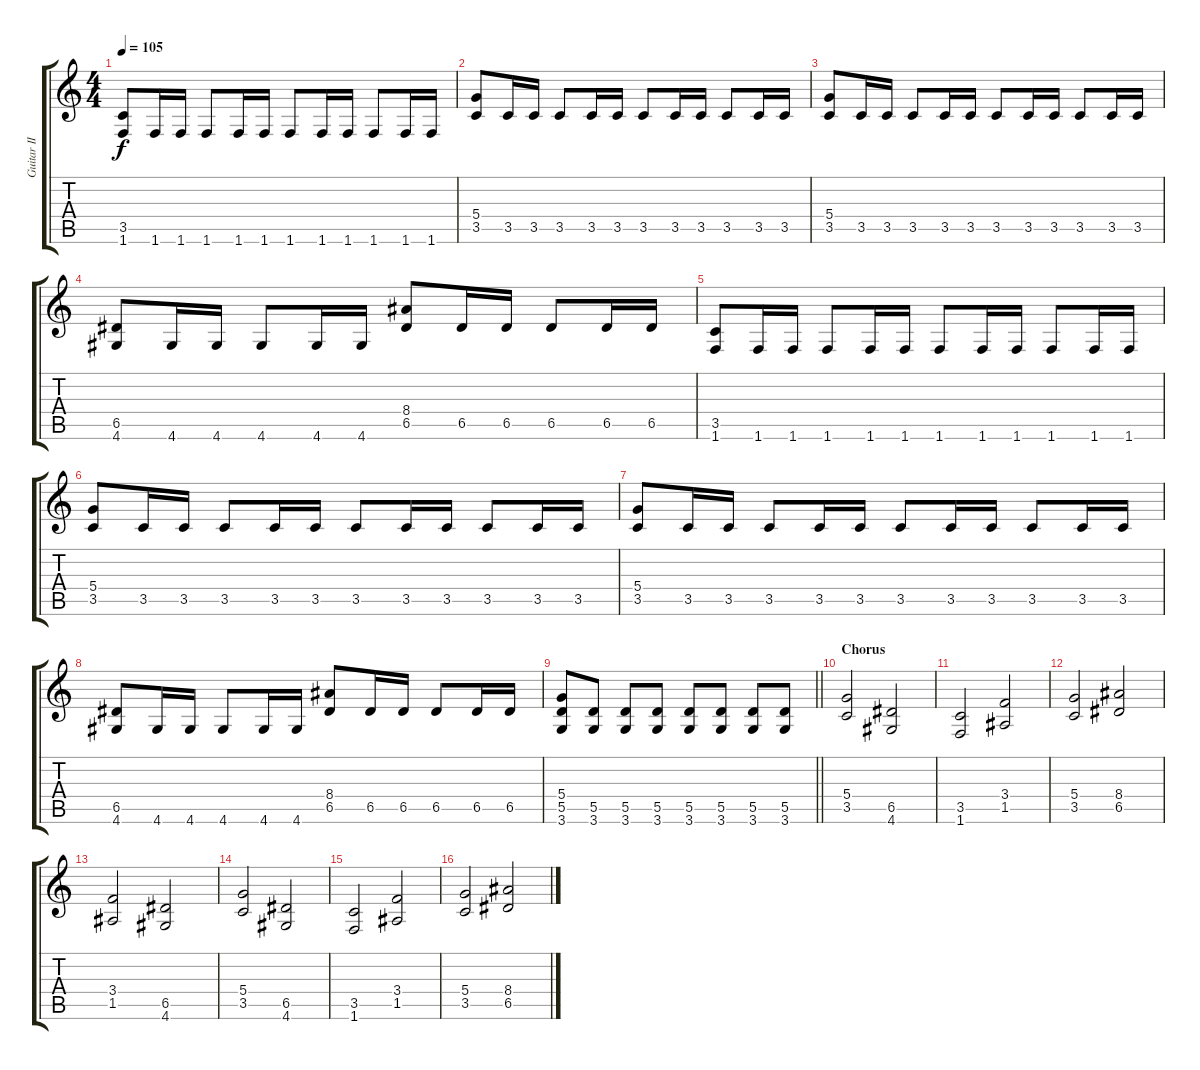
\track ("Guitar II" "Guitar II") {instrument acousticguitarsteel}
\staff {score tabs}
\tuning (E4 B3 G3 D3 A2 E2) {hide}
\ts (4 4)
\tempo 105
\clef g2
\ks c
(3.5 1.6).8{dy f} 1.6.16 1.6.16 1.6.8 1.6.16 1.6.16 1.6.8 1.6.16 1.6.16 1.6.8 1.6.16 1.6.16 |
(5.4 3.5).8 3.5.16 3.5.16 3.5.8 3.5.16 3.5.16 3.5.8 3.5.16 3.5.16 3.5.8 3.5.16 3.5.16 |
(5.4 3.5).8 3.5.16 3.5.16 3.5.8 3.5.16 3.5.16 3.5.8 3.5.16 3.5.16 3.5.8 3.5.16 3.5.16 |
(6.5 4.6).8 4.6.16 4.6.16 4.6.8 4.6.16 4.6.16 (8.4 6.5).8 6.5.16 6.5.16 6.5.8 6.5.16 6.5.16 |
(3.5 1.6).8 1.6.16 1.6.16 1.6.8 1.6.16 1.6.16 1.6.8 1.6.16 1.6.16 1.6.8 1.6.16 1.6.16 |
(5.4 3.5).8 3.5.16 3.5.16 3.5.8 3.5.16 3.5.16 3.5.8 3.5.16 3.5.16 3.5.8 3.5.16 3.5.16 |
(5.4 3.5).8 3.5.16 3.5.16 3.5.8 3.5.16 3.5.16 3.5.8 3.5.16 3.5.16 3.5.8 3.5.16 3.5.16 |
(6.5 4.6).8 4.6.16 4.6.16 4.6.8 4.6.16 4.6.16 (8.4 6.5).8 6.5.16 6.5.16 6.5.8 6.5.16 6.5.16 |
\barLineRight lightlight
(5.4 5.5 3.6).8 (5.5 3.6).8 (5.5 3.6).8 (5.5 3.6).8 (5.5 3.6).8 (5.5 3.6).8 (5.5 3.6).8 (5.5 3.6).8 |
\section ("" "Chorus")
(5.4 3.5).2 (6.5 4.6).2 |
(3.5 1.6).2 (3.4 1.5).2 |
(5.4 3.5).2 (8.4 6.5).2 |
(3.4 1.5).2 (6.5 4.6).2 |
(5.4 3.5).2 (6.5 4.6).2 |
(3.5 1.6).2 (3.4 1.5).2 |
(5.4 3.5).2 (8.4 6.5).2
